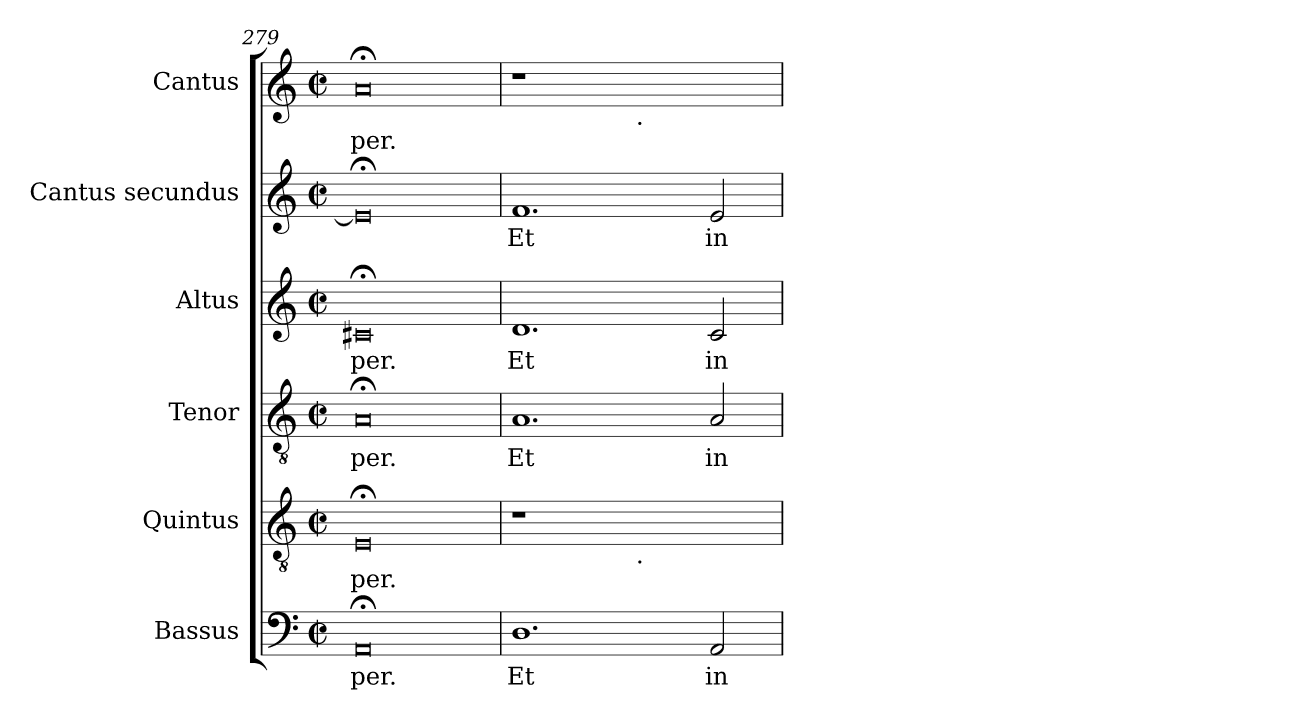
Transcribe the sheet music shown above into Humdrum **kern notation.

**kern	**text	**kern	**text	**kern	**text	**kern	**text	**kern	**text	**kern	**text
*part6	*part6	*part5	*part5	*part4	*part4	*part3	*part3	*part2	*part2	*part1	*part1
*staff6	*staff6	*staff5	*staff5	*staff4	*staff4	*staff3	*staff3	*staff2	*staff2	*staff1	*staff1
*I"Bassus	*	*I"Quintus	*	*I"Tenor	*	*I"Altus	*	*I"Cantus  secundus	*	*I"Cantus	*
*I'B	*	*I'Q	*	*I'T	*	*I'A	*	*	*	*I'C	*
!!LO:PB:g=z
*clefF4	*	*clefGv2	*	*clefGv2	*	*clefG2	*	*clefG2	*	*clefG2	*
*k[]	*	*k[]	*	*k[]	*	*k[]	*	*k[]	*	*k[]	*
*C:	*	*C:	*	*C:	*	*C:	*	*C:	*	*C:	*
*M2/2	*	*M2/2	*	*M2/2	*	*M2/2	*	*M2/2	*	*M2/2	*
*met(c|)	*	*met(c|)	*	*met(c|)	*	*met(c|)	*	*met(c|)	*	*met(c|)	*
=279	=279	=279	=279	=279	=279	=279	=279	=279	=279	=279	=279
!	!LO:LY:b:cj	!	!LO:LY:b:cj	!	!LO:LY:b:cj	!	!LO:LY:b:cj	!	!LO:LY:b:cj	!	!LO:LY:b:cj
0AA;<	per.	0E;<	-per.	0A;<	per.	0c#X;<	per.	0e;<]	.	0a;<	per.
=280	=280	=280	=280	=280	=280	=280	=280	=280	=280	=280	=280
!	!LO:LY:b:cj	!	!	!	!LO:LY:b:cj	!	!LO:LY:b:cj	!	!LO:LY:b:cj	!	!
*	*	*^	*	*	*	*	*	*	*	*^	*
1.D	Et	1r	2ryy	.	1.A	Et	1.d	Et	1.f	Et	1r	2ryy	.
.	.	.	4...ryy	.	.	.	.	.	.	.	.	4...ryy	.
!	!	!	!	!	!	!	!	!	!	!	!	!LO:TX:b:t=.	!
!	!	!	!LO:TX:b:t=.	!	!	!	!	!	!	!	!	!	!
.	.	.	1ryy	.	.	.	.	.	.	.	.	1ryy	.
.	.	1ryy	.	.	.	.	.	.	.	.	1ryy	.	.
!	!LO:LY:b:cj	!	!	!	!	!LO:LY:b:cj	!	!LO:LY:b:cj	!	!LO:LY:b:cj	!	!	!
2AA/	in	.	.	.	2A/	in	2c/	in	2e/	in	.	.	.
.	.	.	32ryy	.	.	.	.	.	.	.	.	32ryy	.
*	*	*v	*v	*	*	*	*	*	*	*	*v	*v	*
=	=	=	=	=	=	=	=	=	=	=	=
*-	*-	*-	*-	*-	*-	*-	*-	*-	*-	*-	*-
